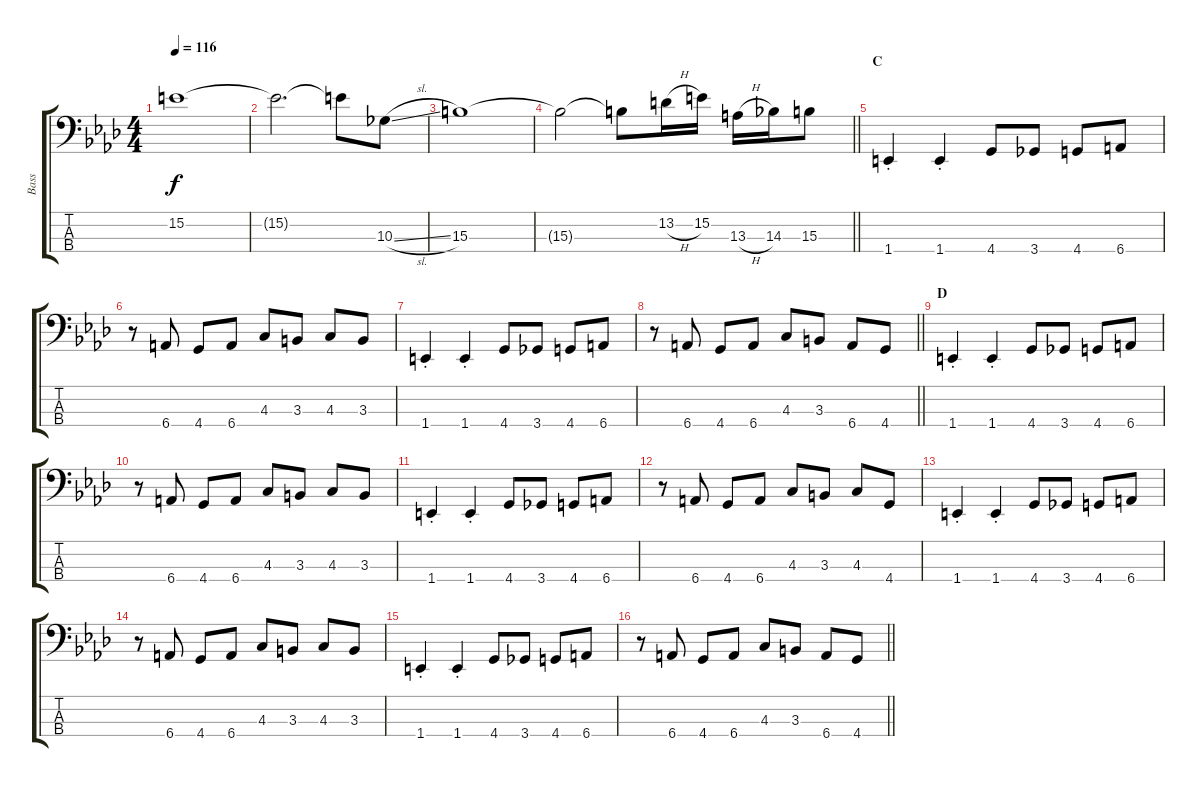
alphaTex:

\track ("Bass" "Bass") {instrument electricbasspick}
\staff {score tabs}
\tuning (Gb2 Db2 Ab1 Eb1) {hide}
\ts (4 4)
\tempo 116
\clef f4
\ks ab
15.2.1{dy f} |
15.2{t}.2{d} 15.2{t}.8 10.3{sl}.8 |
15.3.1 |
\barLineRight lightlight
15.3{t}.2 15.3{t}.8 13.2{h}.16 15.2.16 13.3{h}.16 14.3.16 15.3.8 |
\section ("" "C")
1.4{st}.4 1.4{st}.4 4.4.8 3.4.8 4.4.8 6.4.8 |
r.8 6.4.8 4.4.8 6.4.8 4.3.8 3.3.8 4.3.8 3.3.8 |
1.4{st}.4 1.4{st}.4 4.4.8 3.4.8 4.4.8 6.4.8 |
\barLineRight lightlight
r.8 6.4.8 4.4.8 6.4.8 4.3.8 3.3.8 6.4.8 4.4.8 |
\section ("" "D")
1.4{st}.4 1.4{st}.4 4.4.8 3.4.8 4.4.8 6.4.8 |
r.8 6.4.8 4.4.8 6.4.8 4.3.8 3.3.8 4.3.8 3.3.8 |
1.4{st}.4 1.4{st}.4 4.4.8 3.4.8 4.4.8 6.4.8 |
r.8 6.4.8 4.4.8 6.4.8 4.3.8 3.3.8 4.3.8 4.4.8 |
1.4{st}.4 1.4{st}.4 4.4.8 3.4.8 4.4.8 6.4.8 |
r.8 6.4.8 4.4.8 6.4.8 4.3.8 3.3.8 4.3.8 3.3.8 |
1.4{st}.4 1.4{st}.4 4.4.8 3.4.8 4.4.8 6.4.8 |
\barLineRight lightlight
r.8 6.4.8 4.4.8 6.4.8 4.3.8 3.3.8 6.4.8 4.4.8
